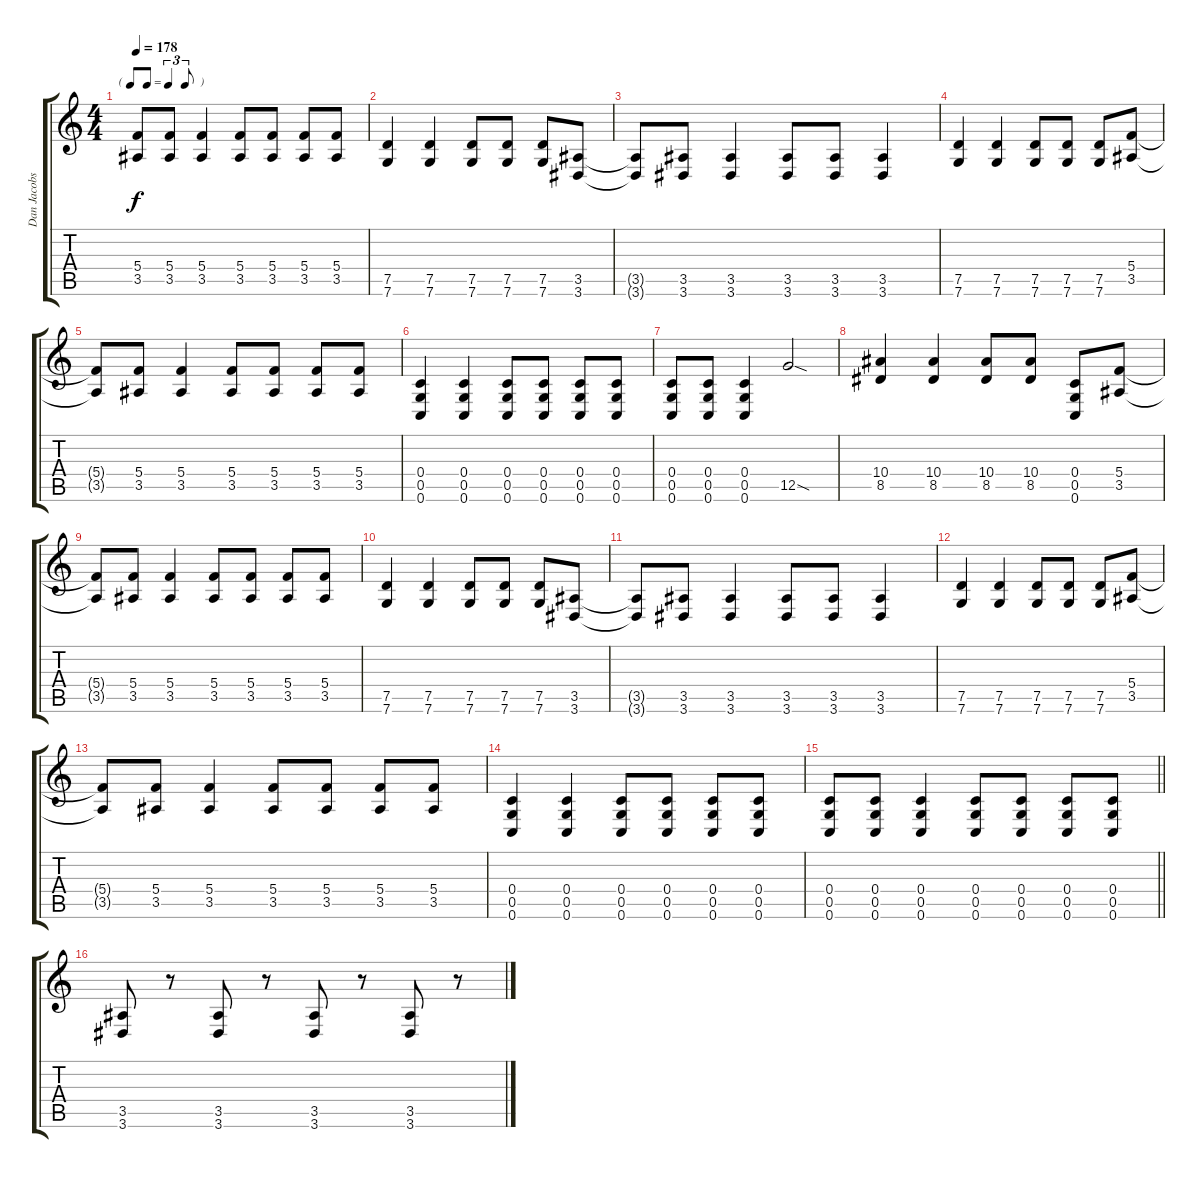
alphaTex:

\track ("Dan Jacobs" "Dan Jacobs") {instrument distortionguitar}
\staff {score tabs}
\tuning (D4 A3 F3 C3 G2 C2) {hide}
\ts (4 4)
\tf triplet8th
\tempo 178
\clef g2
\ks c
(5.4{t} 3.5{t}).8{dy f} (5.4 3.5).8 (5.4 3.5).4 (5.4 3.5).8 (5.4 3.5).8 (5.4 3.5).8 (5.4 3.5).8 |
(7.5 7.6).4 (7.5 7.6).4 (7.5 7.6).8 (7.5 7.6).8 (7.5 7.6).8 (3.5 3.6).8 |
(3.5{t} 3.6{t}).8 (3.5 3.6).8 (3.5 3.6).4 (3.5 3.6).8 (3.5 3.6).8 (3.5 3.6).4 |
(7.5 7.6).4 (7.5 7.6).4 (7.5 7.6).8 (7.5 7.6).8 (7.5 7.6).8 (5.4 3.5).8 |
(5.4{t} 3.5{t}).8 (5.4 3.5).8 (5.4 3.5).4 (5.4 3.5).8 (5.4 3.5).8 (5.4 3.5).8 (5.4 3.5).8 |
(0.4 0.5 0.6).4 (0.4 0.5 0.6).4 (0.4 0.5 0.6).8 (0.4 0.5 0.6).8 (0.4 0.5 0.6).8 (0.4 0.5 0.6).8 |
(0.4 0.5 0.6).8 (0.4 0.5 0.6).8 (0.4 0.5 0.6).4 12.5{sod}.2 |
(10.4 8.5).4 (10.4 8.5).4 (10.4 8.5).8 (10.4 8.5).8 (0.4 0.5 0.6).8 (5.4 3.5).8 |
(5.4{t} 3.5{t}).8 (5.4 3.5).8 (5.4 3.5).4 (5.4 3.5).8 (5.4 3.5).8 (5.4 3.5).8 (5.4 3.5).8 |
(7.5 7.6).4 (7.5 7.6).4 (7.5 7.6).8 (7.5 7.6).8 (7.5 7.6).8 (3.5 3.6).8 |
(3.5{t} 3.6{t}).8 (3.5 3.6).8 (3.5 3.6).4 (3.5 3.6).8 (3.5 3.6).8 (3.5 3.6).4 |
(7.5 7.6).4 (7.5 7.6).4 (7.5 7.6).8 (7.5 7.6).8 (7.5 7.6).8 (5.4 3.5).8 |
(5.4{t} 3.5{t}).8 (5.4 3.5).8 (5.4 3.5).4 (5.4 3.5).8 (5.4 3.5).8 (5.4 3.5).8 (5.4 3.5).8 |
(0.4 0.5 0.6).4 (0.4 0.5 0.6).4 (0.4 0.5 0.6).8 (0.4 0.5 0.6).8 (0.4 0.5 0.6).8 (0.4 0.5 0.6).8 |
\barLineRight lightlight
(0.4 0.5 0.6).8 (0.4 0.5 0.6).8 (0.4 0.5 0.6).4 (0.4 0.5 0.6).8 (0.4 0.5 0.6).8 (0.4 0.5 0.6).8 (0.4 0.5 0.6).8 |
(3.5 3.6).8 r.8 (3.5 3.6).8 r.8 (3.5 3.6).8 r.8 (3.5 3.6).8 r.8
